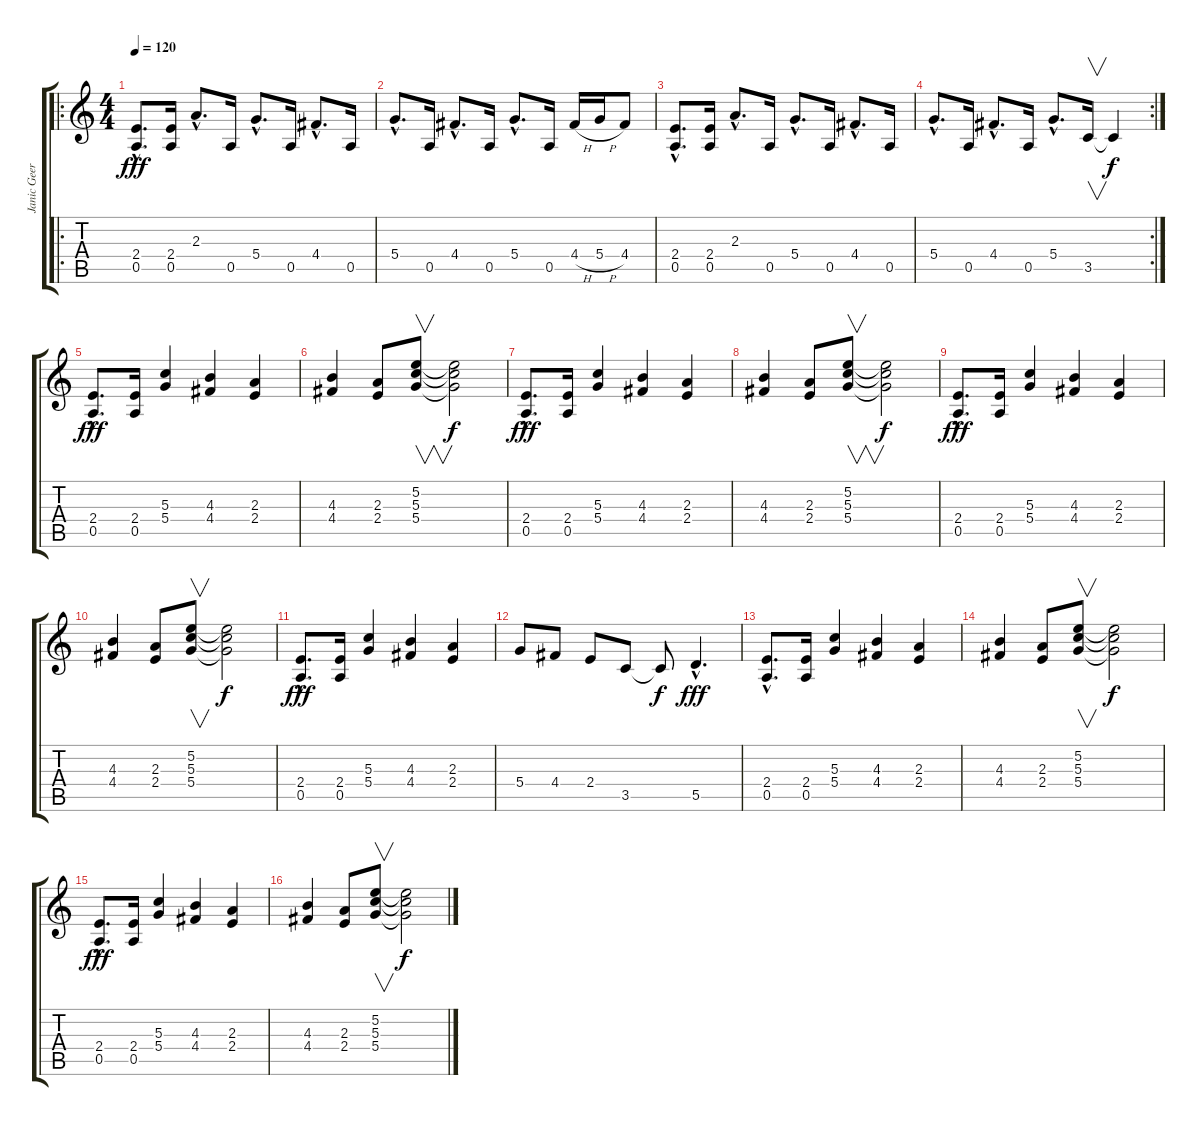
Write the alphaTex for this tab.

\track ("Janic Geers" "Janic Geer") {instrument overdrivenguitar}
\staff {score tabs}
\tuning (E4 B3 G3 D3 A2 E2) {hide}
\ro
\ts (4 4)
\tempo 120
\clef g2
\ks c
(2.4{hac} 0.5{hac}).8{d dy fff instrument overdrivenguitar} (2.4 0.5).16 2.3{hac}.8{d} 0.5.16 5.4{hac}.8{d} 0.5.16 4.4{hac}.8{d} 0.5.16 |
5.4{hac}.8{d} 0.5.16 4.4{hac}.8{d} 0.5.16 5.4{hac}.8{d} 0.5.16 4.4{h}.16 5.4{h}.16 4.4.8 |
(2.4{hac} 0.5{hac}).8{d} (2.4 0.5).16 2.3{hac}.8{d} 0.5.16 5.4{hac}.8{d} 0.5.16 4.4{hac}.8{d} 0.5.16 |
\rc 2
5.4{hac}.8{d} 0.5.16 4.4{hac}.8{d} 0.5.16 5.4{hac}.8{d} 3.5.16{v} 3.5{t}.4{dy f} |
(2.4{hac} 0.5{hac}).8{d dy fff} (2.4 0.5).16 (5.3 5.4).4 (4.3 4.4).4 (2.3 2.4).4 |
(4.3 4.4).4 (2.3 2.4).8 (5.2 5.3 5.4).8{v} (5.2{t} 5.3{t} 5.4{t}).2{dy f} |
(2.4{hac} 0.5{hac}).8{d dy fff} (2.4 0.5).16 (5.3 5.4).4 (4.3 4.4).4 (2.3 2.4).4 |
(4.3 4.4).4 (2.3 2.4).8 (5.2 5.3 5.4).8{v} (5.2{t} 5.3{t} 5.4{t}).2{dy f} |
(2.4{hac} 0.5{hac}).8{d dy fff} (2.4 0.5).16 (5.3 5.4).4 (4.3 4.4).4 (2.3 2.4).4 |
(4.3 4.4).4 (2.3 2.4).8 (5.2 5.3 5.4).8{v} (5.2{t} 5.3{t} 5.4{t}).2{dy f} |
(2.4{hac} 0.5{hac}).8{d dy fff} (2.4 0.5).16 (5.3 5.4).4 (4.3 4.4).4 (2.3 2.4).4 |
5.4.8 4.4.8 2.4.8 3.5.8 3.5{t}.8{dy f} 5.5{hac}.4{d dy fff} |
(2.4{hac} 0.5{hac}).8{d} (2.4 0.5).16 (5.3 5.4).4 (4.3 4.4).4 (2.3 2.4).4 |
(4.3 4.4).4 (2.3 2.4).8 (5.2 5.3 5.4).8{v} (5.2{t} 5.3{t} 5.4{t}).2{dy f} |
(2.4{hac} 0.5{hac}).8{d dy fff} (2.4 0.5).16 (5.3 5.4).4 (4.3 4.4).4 (2.3 2.4).4 |
(4.3 4.4).4 (2.3 2.4).8 (5.2 5.3 5.4).8{v} (5.2{t} 5.3{t} 5.4{t}).2{dy f}
